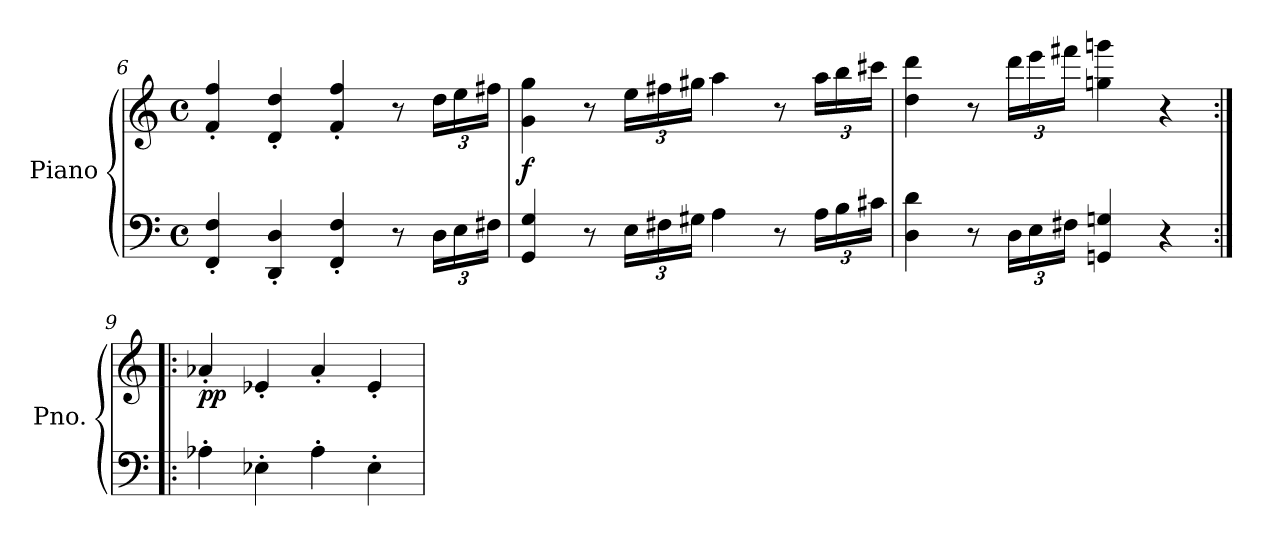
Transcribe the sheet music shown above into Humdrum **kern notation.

**kern	**kern	**dynam
*part1	*part1	*part1
*staff2	*staff1	*staff1/2
*I"Piano	*	*
*I'Pno.	*	*
*clefF4	*clefG2	*
*k[]	*k[]	*
*M4/4	*M4/4	*
*met(c)	*met(c)	*
=6	=6	=6
4FF/' 4F/'	4f/' 4ff/'	.
4DD/' 4D/'	4d/' 4dd/'	.
4FF/' 4F/'	4f/' 4ff/'	.
8r	8r	.
*Xbrackettup	*Xbrackettup	*
24D\LL	24dd\LL	.
24E\	24ee\	.
24F#X\JJ	24ff#X\JJ	.
!!LO:LB:g=z
=7	=7	=7
!	!	!LO:DY:b
4GG/ 4G/	4g\ 4gg\	f
8r	8r	.
24E\LL	24ee\LL	.
24F#X\	24ff#X\	.
24G#X\JJ	24gg#X\JJ	.
4A\	4aa\	.
8r	8r	.
24A\LL	24aa\LL	.
24B\	24bb\	.
24c#X\JJ	24ccc#X\JJ	.
=8	=8	=8
4D\ 4d\	4dd\ 4ddd\	.
8r	8r	.
24D\LL	24ddd\LL	.
24E\	24eee\	.
24F#X\JJ	24fff#X\JJ	.
4GGn/ 4Gn/	4ggn\ 4gggn\	.
4r	4r	.
=9:|!|:	=9:|!|:	=9:|!|:
!	!	!LO:DY:b
4A-X'\	4a-X'/	pp
4E-X'\	4e-X'/	.
4A-'\	4a-'/	.
4E-'\	4e-'/	.
=	=	=
*-	*-	*-
